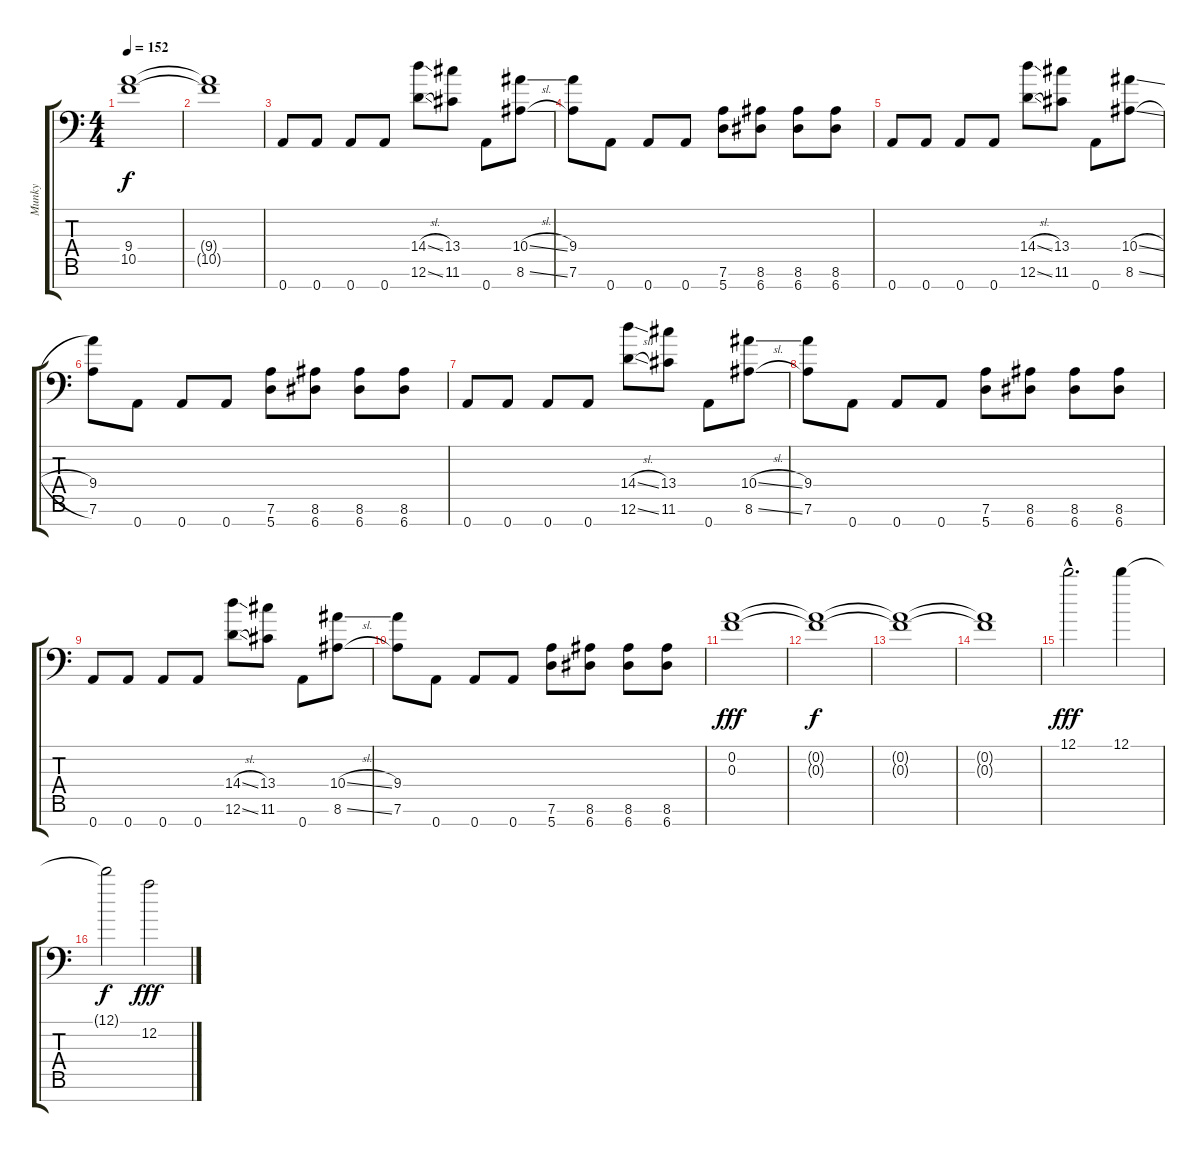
\track ("Munky" "Munky") {instrument overdrivenguitar}
\staff {score tabs}
\tuning (D4 A3 F3 C3 G2 D2 A1) {hide}
\ts (4 4)
\tempo 152
\clef f4
\ks c
(9.4{t} 10.5{t}).1{dy f} |
(9.4{t} 10.5{t}).1 |
0.7.8 0.7.8 0.7.8 0.7.8 (14.4{sl} 12.6{sl}).8 (13.4 11.6).8 0.7.8 (10.4{sl} 8.6{sl}).8 |
(9.4 7.6).8 0.7.8 0.7.8 0.7.8 (7.6 5.7).8 (8.6 6.7).8 (8.6 6.7).8 (8.6 6.7).8 |
0.7.8 0.7.8 0.7.8 0.7.8 (14.4{sl} 12.6{sl}).8 (13.4 11.6).8 0.7.8 (10.4{sl} 8.6{sl}).8 |
(9.4 7.6).8 0.7.8 0.7.8 0.7.8 (7.6 5.7).8 (8.6 6.7).8 (8.6 6.7).8 (8.6 6.7).8 |
0.7.8 0.7.8 0.7.8 0.7.8 (14.4{sl} 12.6{sl}).8 (13.4 11.6).8 0.7.8 (10.4{sl} 8.6{sl}).8 |
(9.4 7.6).8 0.7.8 0.7.8 0.7.8 (7.6 5.7).8 (8.6 6.7).8 (8.6 6.7).8 (8.6 6.7).8 |
0.7.8 0.7.8 0.7.8 0.7.8 (14.4{sl} 12.6{sl}).8 (13.4 11.6).8 0.7.8 (10.4{sl} 8.6{sl}).8 |
(9.4 7.6).8 0.7.8 0.7.8 0.7.8 (7.6 5.7).8 (8.6 6.7).8 (8.6 6.7).8 (8.6 6.7).8 |
(0.2 0.3).1{dy fff} |
(0.2{t} 0.3{t}).1{dy f} |
(0.2{t} 0.3{t}).1 |
(0.2{t} 0.3{t}).1 |
12.1{hac}.2{d dy fff} 12.1.4 |
12.1{t}.2{dy f} 12.2.2{dy fff}
